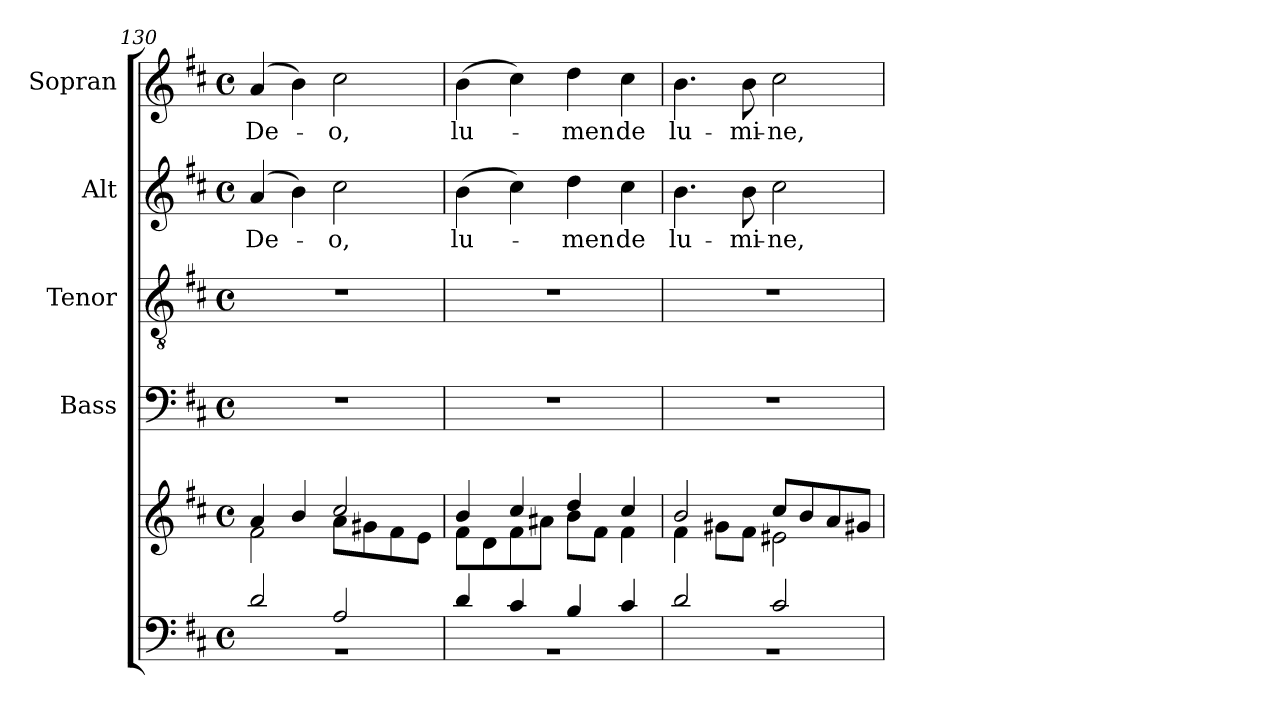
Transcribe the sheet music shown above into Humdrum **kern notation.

**kern	**kern	**kern	**kern	**kern	**text	**kern	**text
*part5	*part5	*part4	*part3	*part2	*part2	*part1	*part1
*staff6	*staff5	*staff4	*staff3	*staff2	*staff2	*staff1	*staff1
*	*	*I"Bass	*I"Tenor	*I"Alt	*	*I"Sopran	*
*	*	*I'B.	*I'T.	*I'A.	*	*I'S.	*
*clefF4	*clefG2	*clefF4	*clefGv2	*clefG2	*	*clefG2	*
*k[f#c#]	*k[f#c#]	*k[f#c#]	*k[f#c#]	*k[f#c#]	*	*k[f#c#]	*
*D:	*D:	*D:	*D:	*D:	*	*D:	*
*M4/4	*M4/4	*M4/4	*M4/4	*M4/4	*	*M4/4	*
*met(c)	*met(c)	*met(c)	*met(c)	*met(c)	*	*met(c)	*
=130	=130	=130	=130	=130	=130	=130	=130
*^	*^	*	*	*	*	*	*
!	!	!	!	!	!	!	!LO:LY:b	!	!LO:LY:b
2d/	1rBB	4a/	2f#\	1r	1r	(4a/	De-	(4a/	De-
.	.	4b/	.	.	.	4b\)	.	4b\)	.
!	!	!	!	!	!	!	!LO:LY:b	!	!LO:LY:b
2A/	.	2cc#/	8a\L	.	.	2cc#\	-o,	2cc#\	-o,
.	.	.	8g#X\	.	.	.	.	.	.
.	.	.	8f#\	.	.	.	.	.	.
.	.	.	8e\J	.	.	.	.	.	.
=131	=131	=131	=131	=131	=131	=131	=131	=131	=131
!	!	!	!	!	!	!	!LO:LY:b	!	!LO:LY:b
4d/	1rBB	4b/	8f#\L	1r	1r	(>4b\	lu-	(>4b\	lu-
.	.	.	8d\	.	.	.	.	.	.
4c#/	.	4cc#/	8f#\	.	.	4cc#\)	.	4cc#\)	.
.	.	.	8a#X\J	.	.	.	.	.	.
!	!	!	!	!	!	!	!LO:LY:b	!	!LO:LY:b
4B/	.	4dd/	8b\L	.	.	4dd\	-men	4dd\	-men
.	.	.	8f#\J	.	.	.	.	.	.
!	!	!	!	!	!	!	!LO:LY:b	!	!LO:LY:b
4c#/	.	4cc#/	4f#\	.	.	4cc#\	de	4cc#\	de
=132	=132	=132	=132	=132	=132	=132	=132	=132	=132
!	!	!	!	!	!	!	!LO:LY:b	!	!LO:LY:b
2d/	1rBB	2b/	4f#\	1r	1r	4.b\	lu-	4.b\	lu-
.	.	.	8g#X\L	.	.	.	.	.	.
!	!	!	!	!	!	!	!LO:LY:b	!	!LO:LY:b
.	.	.	8f#\J	.	.	8b\	-mi-	8b\	-mi-
!	!	!	!	!	!	!	!LO:LY:b	!	!LO:LY:b
2c#/	.	8cc#/L	2e#X\	.	.	2cc#\	-ne,	2cc#\	-ne,
.	.	8b/	.	.	.	.	.	.	.
.	.	8a/	.	.	.	.	.	.	.
.	.	8g#X/J	.	.	.	.	.	.	.
*v	*v	*	*	*	*	*	*	*	*
*	*v	*v	*	*	*	*	*	*
=	=	=	=	=	=	=	=
*-	*-	*-	*-	*-	*-	*-	*-
